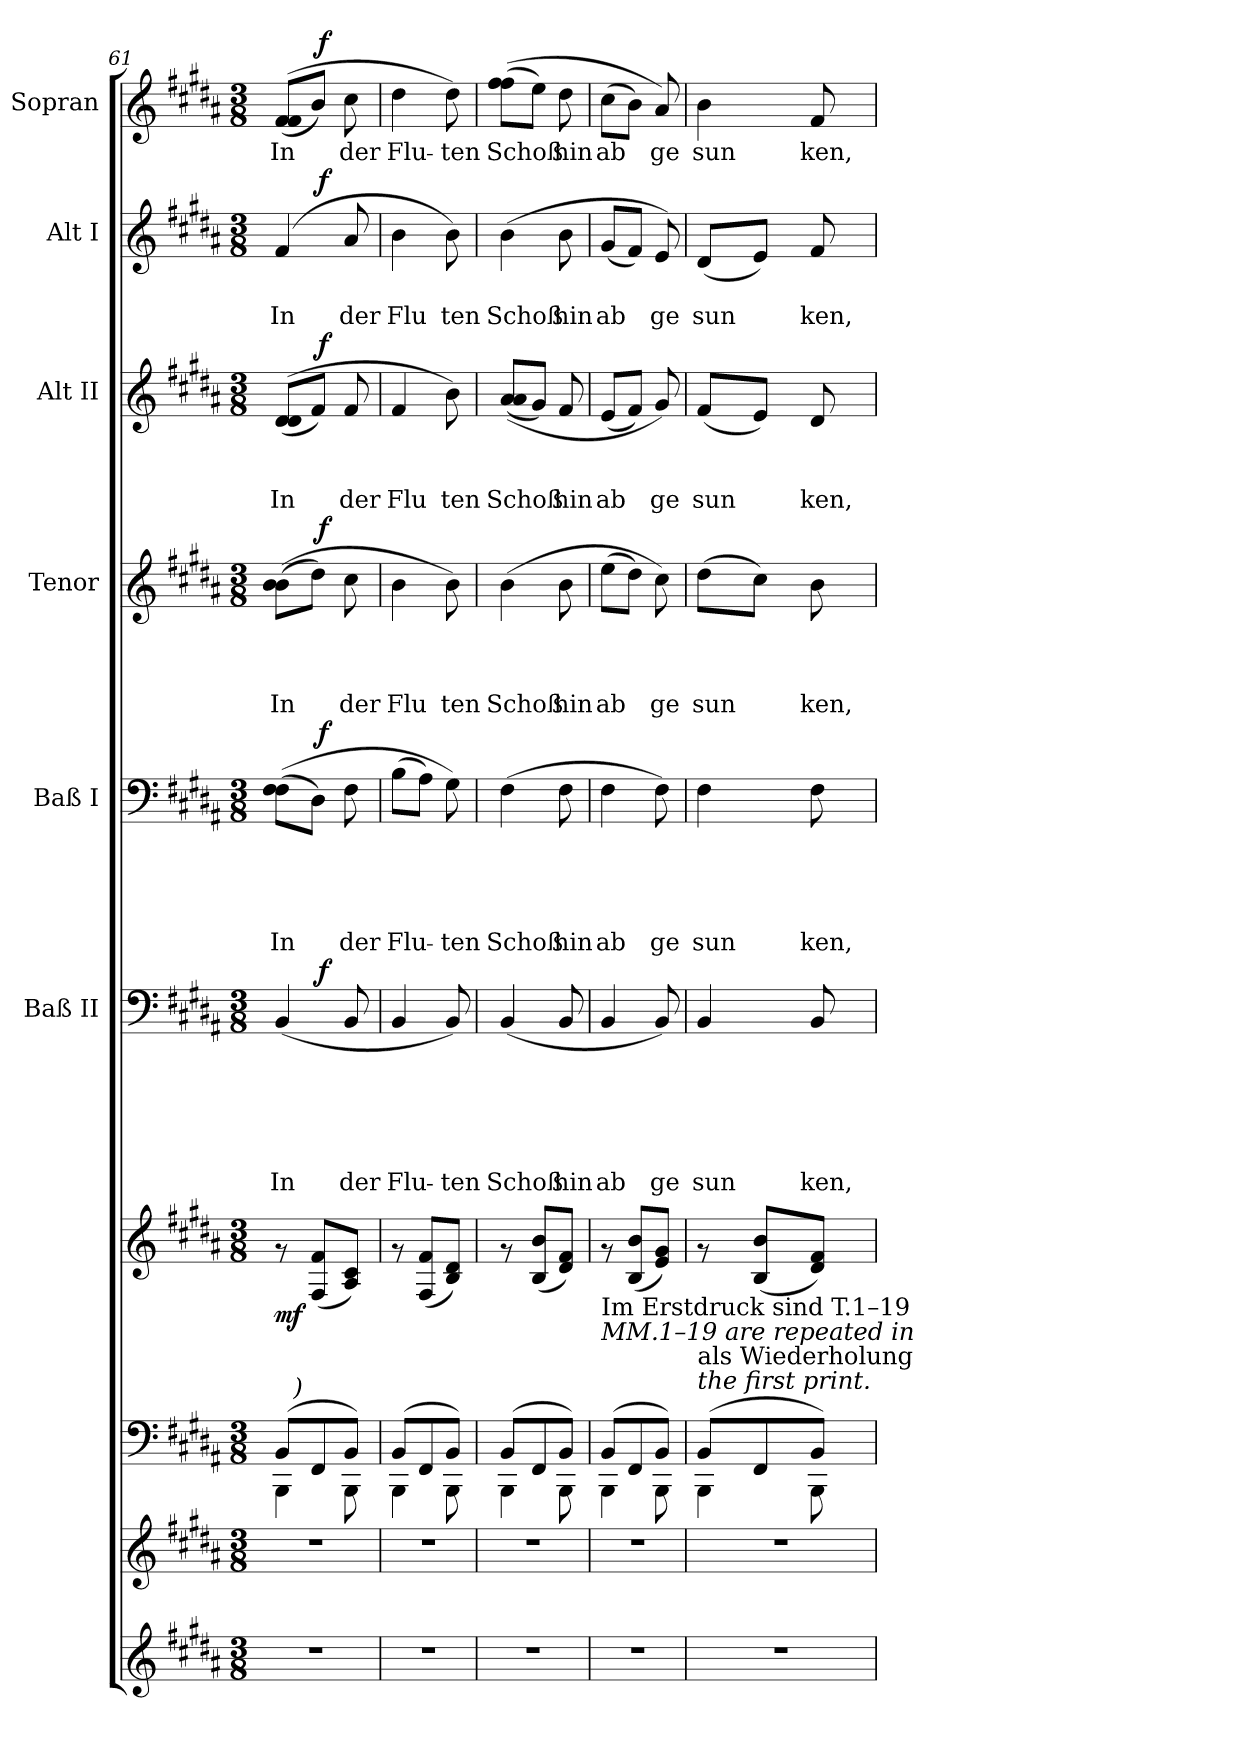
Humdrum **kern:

**kern	**kern	**kern	**kern	**dynam	**kern	**text	**text	**text	**text	**text	**text	**dynam	**kern	**text	**text	**text	**text	**text	**dynam	**kern	**text	**text	**text	**text	**dynam	**kern	**text	**text	**text	**dynam	**kern	**text	**text	**dynam	**kern	**text	**dynam
*part10	*part9	*part8	*part7	*part7	*part6	*part6	*part6	*part6	*part6	*part6	*part6	*part6	*part5	*part5	*part5	*part5	*part5	*part5	*part5	*part4	*part4	*part4	*part4	*part4	*part4	*part3	*part3	*part3	*part3	*part3	*part2	*part2	*part2	*part2	*part1	*part1	*part1
*staff10	*staff9	*staff8	*staff7	*staff7	*staff6	*staff6	*staff6	*staff6	*staff6	*staff6	*staff6	*staff6	*staff5	*staff5	*staff5	*staff5	*staff5	*staff5	*staff5	*staff4	*staff4	*staff4	*staff4	*staff4	*staff4	*staff3	*staff3	*staff3	*staff3	*staff3	*staff2	*staff2	*staff2	*staff2	*staff1	*staff1	*staff1
*	*	*	*	*	*I"Baß II	*	*	*	*	*	*	*	*I"Baß I	*	*	*	*	*	*	*I"Tenor	*	*	*	*	*	*I"Alt II	*	*	*	*	*I"Alt I	*	*	*	*I"Sopran	*	*
*	*	*	*	*	*I'B.II	*	*	*	*	*	*	*	*I'B.I	*	*	*	*	*	*	*I'T	*	*	*	*	*	*I'A.II	*	*	*	*	*I'A.I	*	*	*	*I'S	*	*
*clefG2	*clefG2	*clefF4	*clefG2	*	*clefF4	*	*	*	*	*	*	*	*clefF4	*	*	*	*	*	*	*clefG2	*	*	*	*	*	*clefG2	*	*	*	*	*clefG2	*	*	*	*clefG2	*	*
*k[f#c#g#d#a#]	*k[f#c#g#d#a#]	*k[f#c#g#d#a#]	*k[f#c#g#d#a#]	*	*k[f#c#g#d#a#]	*	*	*	*	*	*	*	*k[f#c#g#d#a#]	*	*	*	*	*	*	*k[f#c#g#d#a#]	*	*	*	*	*	*k[f#c#g#d#a#]	*	*	*	*	*k[f#c#g#d#a#]	*	*	*	*k[f#c#g#d#a#]	*	*
*B:	*B:	*B:	*B:	*	*B:	*	*	*	*	*	*	*	*B:	*	*	*	*	*	*	*B:	*	*	*	*	*	*B:	*	*	*	*	*B:	*	*	*	*B:	*	*
*M3/8	*M3/8	*M3/8	*M3/8	*	*M3/8	*	*	*	*	*	*	*	*M3/8	*	*	*	*	*	*	*M3/8	*	*	*	*	*	*M3/8	*	*	*	*	*M3/8	*	*	*	*M3/8	*	*
=61	=61	=61	=61	=61	=61	=61	=61	=61	=61	=61	=61	=61	=61	=61	=61	=61	=61	=61	=61	=61	=61	=61	=61	=61	=61	=61	=61	=61	=61	=61	=61	=61	=61	=61	=61	=61	=61
*	*	*^	*	*	*	*	*	*	*	*	*	*	*	*	*	*	*	*	*	*	*	*	*	*	*	*	*	*	*	*	*	*	*	*	*	*	*
!	!	!	!	!	!	!	!	!	!	!	!	!	!	!	!	!	!	!	!	!	!	!	!	!	!	!	!	!	!	!	!	!LO:TX:a:i:t=poco espress.	!	!	!	!	!	!
!	!	!	!	!	!	!	!	!	!	!	!	!	!	!	!	!	!	!	!	!	!	!	!	!	!	!	!LO:TX:a:i:t=poco espress.	!	!	!	!	!	!	!	!	!	!	!
!	!	!	!	!	!	!	!	!	!	!	!	!	!	!	!	!	!	!	!	!	!LO:TX:a:i:t=poco espress.	!	!	!	!	!	!	!	!	!	!	!	!	!	!	!	!	!
!	!	!	!	!	!	!	!	!	!	!	!	!	!	!LO:TX:a:i:t=poco espress.	!	!	!	!	!	!	!	!	!	!	!	!	!	!	!	!	!	!	!	!	!	!	!	!
!	!	!	!	!	!	!LO:TX:a:i:t=poco espress.	!	!	!	!	!	!	!	!	!	!	!	!	!	!	!	!	!	!	!	!	!	!	!	!	!	!	!	!	!	!	!	!
!	!	!	!	!	!LO:DY:b	!	!	!	!	!	!	!LO:LY:b	!	!	!	!	!	!	!LO:LY:b	!	!	!	!	!	!LO:LY:b	!	!	!	!	!LO:LY:b	!	!	!	!LO:LY:b	!	!	!LO:LY:b	!
*	*	*	*^	*	*	*^	*	*	*	*	*	*	*	*^	*	*	*	*	*	*	*^	*	*	*	*	*	*^	*	*	*	*	*^	*	*	*	*^	*	*
4.r	4.r	(>8BB/L	4BBB\	16ryy	8rf	mf	(<4BB/	8ryy	.	.	.	.	.	In	.	(>(>8F#\ 8F#\L	8ryy	.	.	.	.	In	.	(>(>8b\ 8b\L	8ryy	.	.	.	In	.	(<(>8d#/ 8d#/L	8ryy	.	.	In	.	(>4f#/	8ryy	.	In	.	(<(>8f#/ 8f#/L	8ryy	In	.
!	!	!	!	!LO:TX:a:i:t=)	!	!	!	!	!	!	!	!	!	!	!	!	!	!	!	!	!	!	!	!	!	!	!	!	!	!	!	!	!	!	!	!	!	!	!	!	!	!	!	!	!
.	.	.	.	4ryy	.	.	.	.	.	.	.	.	.	.	.	.	.	.	.	.	.	.	.	.	.	.	.	.	.	.	.	.	.	.	.	.	.	.	.	.	.	.	.	.	.
.	.	8FF#/	.	.	(<8F#/ 8f#/L	.	.	64ryy	.	.	.	.	.	.	.	8D#\J)	64ryy	.	.	.	.	.	.	8dd#\J)	64ryy	.	.	.	.	.	8f#/J)	64ryy	.	.	.	.	.	64ryy	.	.	.	8b/J)	64ryy	.	.
!	!	!	!	!	!	!	!	!	!	!	!	!	!	!	!LO:DY:a	!	!	!	!	!	!	!	!LO:DY:a	!	!	!	!	!	!	!LO:DY:a	!	!	!	!	!	!LO:DY:a	!	!	!	!	!LO:DY:a	!	!	!	!LO:DY:a
.	.	.	.	.	.	.	.	8...ryy	.	.	.	.	.	.	f	.	8...ryy	.	.	.	.	.	f	.	8...ryy	.	.	.	.	f	.	8...ryy	.	.	.	f	.	8...ryy	.	.	f	.	8...ryy	.	f
!	!	!	!	!	!	!	!	!	!	!	!	!	!	!LO:LY:b	!	!	!	!	!	!	!	!LO:LY:b	!	!	!	!	!	!	!LO:LY:b	!	!	!	!	!	!LO:LY:b	!	!	!	!	!LO:LY:b	!	!	!	!LO:LY:b	!
.	.	8BB/J)	8BBB\	.	8A#/ 8c#/J)	.	8BB/	.	.	.	.	.	.	der	.	8F#\	.	.	.	.	.	der	.	8cc#\	.	.	.	.	der	.	8f#/	.	.	.	der	.	8a#/	.	.	der	.	8cc#\	.	der	.
.	.	.	.	16ryy	.	.	.	.	.	.	.	.	.	.	.	.	.	.	.	.	.	.	.	.	.	.	.	.	.	.	.	.	.	.	.	.	.	.	.	.	.	.	.	.	.
=62!	=62!	=62!	=62!	=62!	=62!	=62!	=62!	=62!	=62!	=62!	=62!	=62!	=62!	=62!	=62!	=62!	=62!	=62!	=62!	=62!	=62!	=62!	=62!	=62!	=62!	=62!	=62!	=62!	=62!	=62!	=62!	=62!	=62!	=62!	=62!	=62!	=62!	=62!	=62!	=62!	=62!	=62!	=62!	=62!	=62!
!	!	!	!	!	!	!	!	!	!	!	!	!	!	!LO:LY:b	!	!	!	!	!	!	!	!LO:LY:b	!	!	!	!	!	!	!LO:LY:b	!	!	!	!	!	!LO:LY:b	!	!	!	!	!LO:LY:b	!	!	!	!LO:LY:b	!
*	*	*	*	*	*	*	*v	*v	*	*	*	*	*	*	*	*	*	*	*	*	*	*	*	*v	*v	*	*	*	*	*	*v	*v	*	*	*	*	*v	*v	*	*	*	*v	*v	*	*
*	*	*	*v	*v	*	*	*	*	*	*	*	*	*	*	*v	*v	*	*	*	*	*	*	*	*	*	*	*	*	*	*	*	*	*	*	*	*	*	*	*	*
4.r	4.r	(>8BB/L	4BBB\	8rf	.	4BB/	.	.	.	.	.	Flu-	.	(>8B\L	.	.	.	.	Flu-	.	4b\	.	.	.	Flu	.	4f#/	.	.	Flu	.	4b\	.	Flu	.	4dd#\	Flu-	.
.	.	8FF#/	.	(<8F#/ 8f#/L	.	.	.	.	.	.	.	.	.	8A#\J)	.	.	.	.	.	.	.	.	.	.	.	.	.	.	.	.	.	.	.	.	.	.	.	.
!	!	!	!	!	!	!	!	!	!	!	!	!LO:LY:b	!	!	!	!	!	!	!LO:LY:b	!	!	!	!	!	!LO:LY:b	!	!	!	!	!LO:LY:b	!	!	!	!LO:LY:b	!	!	!LO:LY:b	!
.	.	8BB/J)	8BBB\	8B/ 8d#/J)	.	8BB/)	.	.	.	.	.	-ten	.	8G#\)	.	.	.	.	-ten	.	8b\)	.	.	.	ten	.	8b\)	.	.	ten	.	8b\)	.	ten	.	8dd#\)	-ten	.
!!LO:PB:g=z
=63!	=63!	=63!	=63!	=63!	=63!	=63!	=63!	=63!	=63!	=63!	=63!	=63!	=63!	=63!	=63!	=63!	=63!	=63!	=63!	=63!	=63!	=63!	=63!	=63!	=63!	=63!	=63!	=63!	=63!	=63!	=63!	=63!	=63!	=63!	=63!	=63!	=63!	=63!
!	!	!	!	!	!	!	!	!	!	!	!	!LO:LY:b	!	!	!	!	!	!	!LO:LY:b	!	!	!	!	!	!LO:LY:b	!	!	!	!	!LO:LY:b	!	!	!	!LO:LY:b	!	!	!LO:LY:b	!
4.r	4.r	(>8BB/L	4BBB\	8rf	.	(<4BB/	.	.	.	.	.	Schoß	.	(>4F#\	.	.	.	.	Schoß	.	(>4b\	.	.	.	Schoß	.	(<(>8a#/ 8a#/L	.	.	Schoß	.	(>4b\	.	Schoß	.	(>(>8ff#\ 8ff#\L	Schoß	.
.	.	8FF#/	.	(<8B/ 8b/L	.	.	.	.	.	.	.	.	.	.	.	.	.	.	.	.	.	.	.	.	.	.	8g#/J)	.	.	.	.	.	.	.	.	8ee\J)	.	.
!	!	!	!	!	!	!	!	!	!	!	!	!LO:LY:b	!	!	!	!	!	!	!LO:LY:b	!	!	!	!	!	!LO:LY:b	!	!	!	!	!LO:LY:b	!	!	!	!LO:LY:b	!	!	!LO:LY:b	!
.	.	8BB/J)	8BBB\	8d#/ 8f#/J)	.	8BB/	.	.	.	.	.	hin	.	8F#\	.	.	.	.	hin	.	8b\	.	.	.	hin	.	8f#/	.	.	hin	.	8b\	.	hin	.	8dd#\	hin	.
=64!	=64!	=64!	=64!	=64!	=64!	=64!	=64!	=64!	=64!	=64!	=64!	=64!	=64!	=64!	=64!	=64!	=64!	=64!	=64!	=64!	=64!	=64!	=64!	=64!	=64!	=64!	=64!	=64!	=64!	=64!	=64!	=64!	=64!	=64!	=64!	=64!	=64!	=64!
!	!	!	!	!LO:TX:b:t=Im Erstdruck sind T.1–19	!	!	!	!	!	!	!	!	!	!	!	!	!	!	!	!	!	!	!	!	!	!	!	!	!	!	!	!	!	!	!	!	!	!
!	!	!	!	!LO:TX:b:i:t=MM.1–19 are repeated in	!	!	!	!	!	!	!	!	!	!	!	!	!	!	!	!	!	!	!	!	!	!	!	!	!	!	!	!	!	!	!	!	!	!
!	!	!	!	!	!	!	!	!	!	!	!	!LO:LY:b	!	!	!	!	!	!	!LO:LY:b	!	!	!	!	!	!LO:LY:b	!	!	!	!	!LO:LY:b	!	!	!	!LO:LY:b	!	!	!LO:LY:b	!
4.r	4.r	(>8BB/L	4BBB\	8rf	.	4BB/	.	.	.	.	.	ab	.	4F#\	.	.	.	.	ab	.	(>8ee\L	.	.	.	ab	.	(<8e/L	.	.	ab	.	(<8g#/L	.	ab	.	(>8cc#\L	ab	.
.	.	8FF#/	.	(<8B/ 8b/L	.	.	.	.	.	.	.	.	.	.	.	.	.	.	.	.	8dd#\J)	.	.	.	.	.	8f#/J)	.	.	.	.	8f#/J)	.	.	.	8b\J)	.	.
!	!	!	!	!	!	!	!	!	!	!	!	!LO:LY:b	!	!	!	!	!	!	!LO:LY:b	!	!	!	!	!	!LO:LY:b	!	!	!	!	!LO:LY:b	!	!	!	!LO:LY:b	!	!	!LO:LY:b	!
.	.	8BB/J)	8BBB\	8e/ 8g#/J)	.	8BB/)	.	.	.	.	.	ge	.	8F#\)	.	.	.	.	ge	.	8cc#\)	.	.	.	ge	.	8g#/)	.	.	ge	.	8e/)	.	ge	.	8a#/)	ge	.
=65!	=65!	=65!	=65!	=65!	=65!	=65!	=65!	=65!	=65!	=65!	=65!	=65!	=65!	=65!	=65!	=65!	=65!	=65!	=65!	=65!	=65!	=65!	=65!	=65!	=65!	=65!	=65!	=65!	=65!	=65!	=65!	=65!	=65!	=65!	=65!	=65!	=65!	=65!
!	!	!	!	!LO:TX:b:t=als Wiederholung	!	!	!	!	!	!	!	!	!	!	!	!	!	!	!	!	!	!	!	!	!	!	!	!	!	!	!	!	!	!	!	!	!	!
!	!	!	!	!LO:TX:b:i:t=the first print.	!	!	!	!	!	!	!	!	!	!	!	!	!	!	!	!	!	!	!	!	!	!	!	!	!	!	!	!	!	!	!	!	!	!
!	!	!	!	!	!	!	!	!	!	!	!	!LO:LY:b	!	!	!	!	!	!	!LO:LY:b	!	!	!	!	!	!LO:LY:b	!	!	!	!	!LO:LY:b	!	!	!	!LO:LY:b	!	!	!LO:LY:b	!
4.r	4.r	(>8BB/L	4BBB\	8rf	.	4BB/	.	.	.	.	.	sun	.	4F#\	.	.	.	.	sun	.	(>8dd#\L	.	.	.	sun	.	(<8f#/L	.	.	sun	.	(<8d#/L	.	sun	.	4b\	sun	.
.	.	8FF#/	.	(<8B/ 8b/L	.	.	.	.	.	.	.	.	.	.	.	.	.	.	.	.	8cc#\J)	.	.	.	.	.	8e/J)	.	.	.	.	8e/J)	.	.	.	.	.	.
!	!	!	!	!	!	!	!	!	!	!	!	!LO:LY:b	!	!	!	!	!	!	!LO:LY:b	!	!	!	!	!	!LO:LY:b	!	!	!	!	!LO:LY:b	!	!	!	!LO:LY:b	!	!	!LO:LY:b	!
.	.	8BB/J)	8BBB\	8d#/ 8f#/J)	.	8BB/	.	.	.	.	.	ken,	.	8F#\	.	.	.	.	ken,	.	8b\	.	.	.	ken,	.	8d#/	.	.	ken,	.	8f#/	.	ken,	.	8f#/	ken,	.
*	*	*v	*v	*	*	*	*	*	*	*	*	*	*	*	*	*	*	*	*	*	*	*	*	*	*	*	*	*	*	*	*	*	*	*	*	*	*	*
=!	=!	=!	=!	=!	=!	=!	=!	=!	=!	=!	=!	=!	=!	=!	=!	=!	=!	=!	=!	=!	=!	=!	=!	=!	=!	=!	=!	=!	=!	=!	=!	=!	=!	=!	=!	=!	=!
*-	*-	*-	*-	*-	*-	*-	*-	*-	*-	*-	*-	*-	*-	*-	*-	*-	*-	*-	*-	*-	*-	*-	*-	*-	*-	*-	*-	*-	*-	*-	*-	*-	*-	*-	*-	*-	*-
